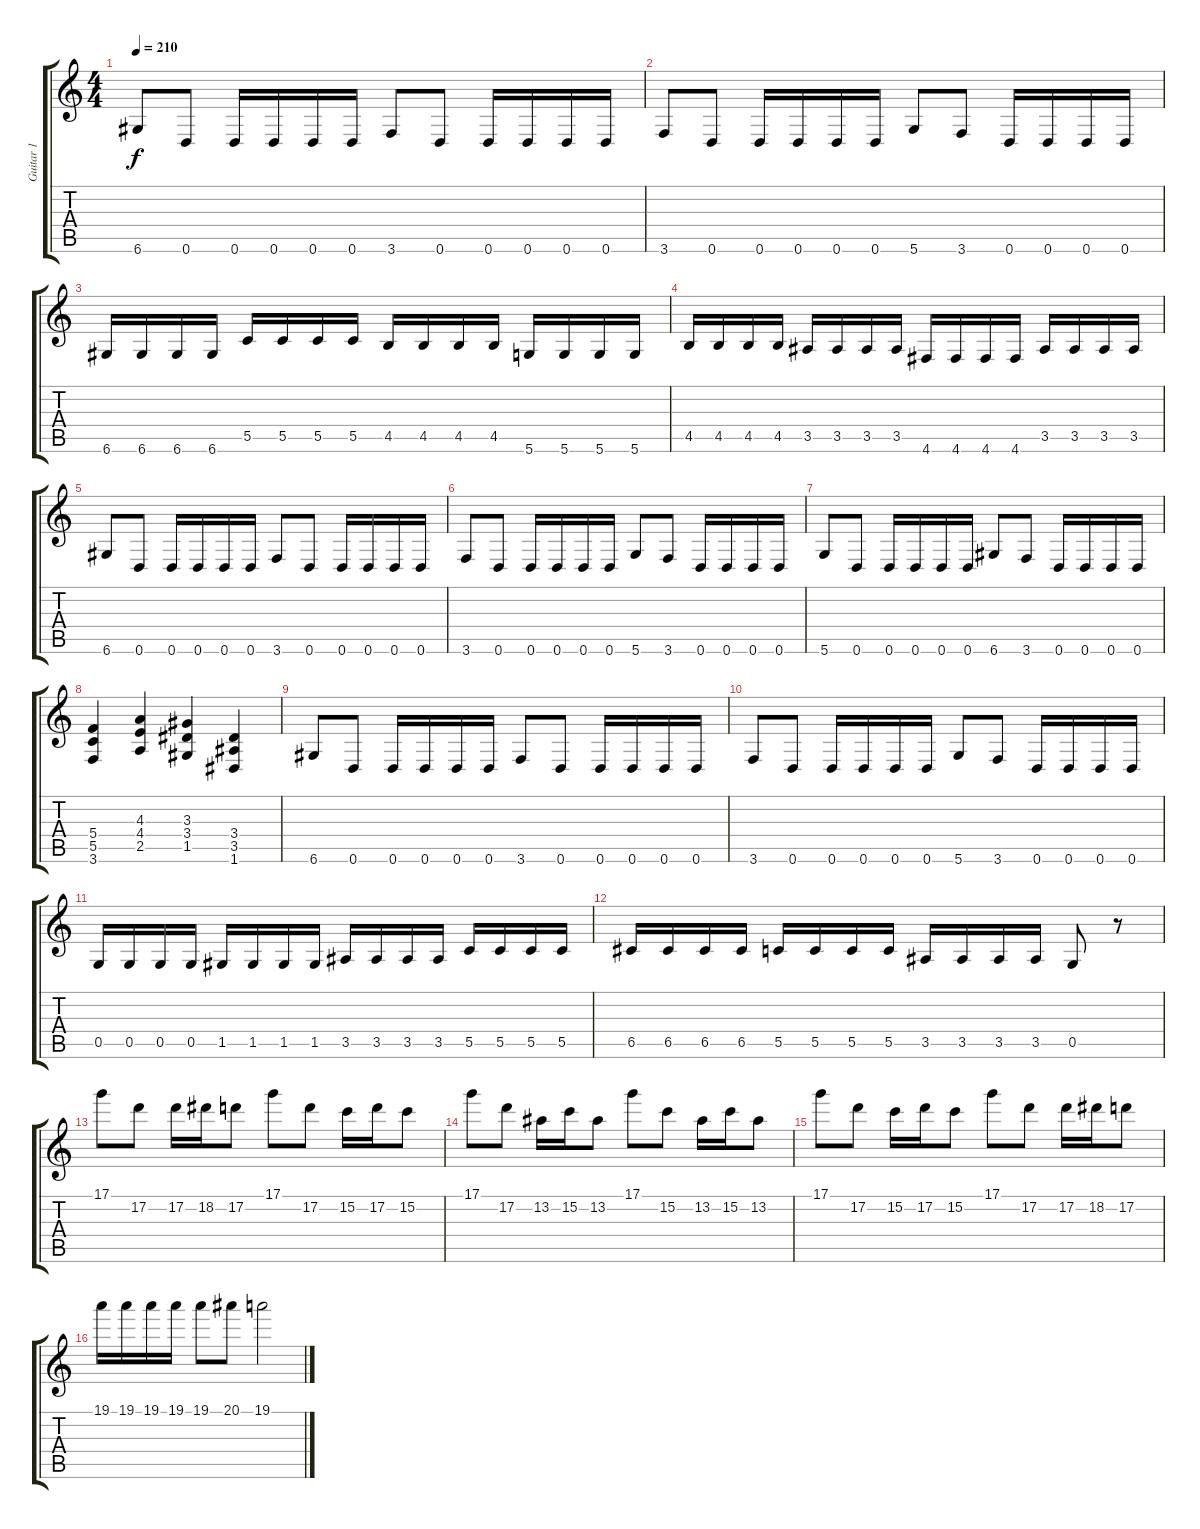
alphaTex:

\track ("Guitar 1" "Guitar 1") {instrument distortionguitar}
\staff {score tabs}
\tuning (D4 A3 F3 C3 G2 D2) {hide}
\ts (4 4)
\tempo 210
\clef g2
\ks c
6.6.8{dy f} 0.6.8 0.6.16 0.6.16 0.6.16 0.6.16 3.6.8 0.6.8 0.6.16 0.6.16 0.6.16 0.6.16 |
3.6.8 0.6.8 0.6.16 0.6.16 0.6.16 0.6.16 5.6.8 3.6.8 0.6.16 0.6.16 0.6.16 0.6.16 |
6.6.16 6.6.16 6.6.16 6.6.16 5.5.16 5.5.16 5.5.16 5.5.16 4.5.16 4.5.16 4.5.16 4.5.16 5.6.16 5.6.16 5.6.16 5.6.16 |
4.5.16 4.5.16 4.5.16 4.5.16 3.5.16 3.5.16 3.5.16 3.5.16 4.6.16 4.6.16 4.6.16 4.6.16 3.5.16 3.5.16 3.5.16 3.5.16 |
6.6.8 0.6.8 0.6.16 0.6.16 0.6.16 0.6.16 3.6.8 0.6.8 0.6.16 0.6.16 0.6.16 0.6.16 |
3.6.8 0.6.8 0.6.16 0.6.16 0.6.16 0.6.16 5.6.8 3.6.8 0.6.16 0.6.16 0.6.16 0.6.16 |
5.6.8 0.6.8 0.6.16 0.6.16 0.6.16 0.6.16 6.6.8 3.6.8 0.6.16 0.6.16 0.6.16 0.6.16 |
(5.4 5.5 3.6).4 (4.3 4.4 2.5).4 (3.3 3.4 1.5).4 (3.4 3.5 1.6).4 |
6.6.8 0.6.8 0.6.16 0.6.16 0.6.16 0.6.16 3.6.8 0.6.8 0.6.16 0.6.16 0.6.16 0.6.16 |
3.6.8 0.6.8 0.6.16 0.6.16 0.6.16 0.6.16 5.6.8 3.6.8 0.6.16 0.6.16 0.6.16 0.6.16 |
0.5.16 0.5.16 0.5.16 0.5.16 1.5.16 1.5.16 1.5.16 1.5.16 3.5.16 3.5.16 3.5.16 3.5.16 5.5.16 5.5.16 5.5.16 5.5.16 |
6.5.16 6.5.16 6.5.16 6.5.16 5.5.16 5.5.16 5.5.16 5.5.16 3.5.16 3.5.16 3.5.16 3.5.16 0.5.8 r.8 |
17.1.8 17.2.8 17.2.16 18.2.16 17.2.8 17.1.8 17.2.8 15.2.16 17.2.16 15.2.8 |
17.1.8 17.2.8 13.2.16 15.2.16 13.2.8 17.1.8 15.2.8 13.2.16 15.2.16 13.2.8 |
17.1.8 17.2.8 15.2.16 17.2.16 15.2.8 17.1.8 17.2.8 17.2.16 18.2.16 17.2.8 |
19.1.16 19.1.16 19.1.16 19.1.16 19.1.8 20.1.8 19.1.2
